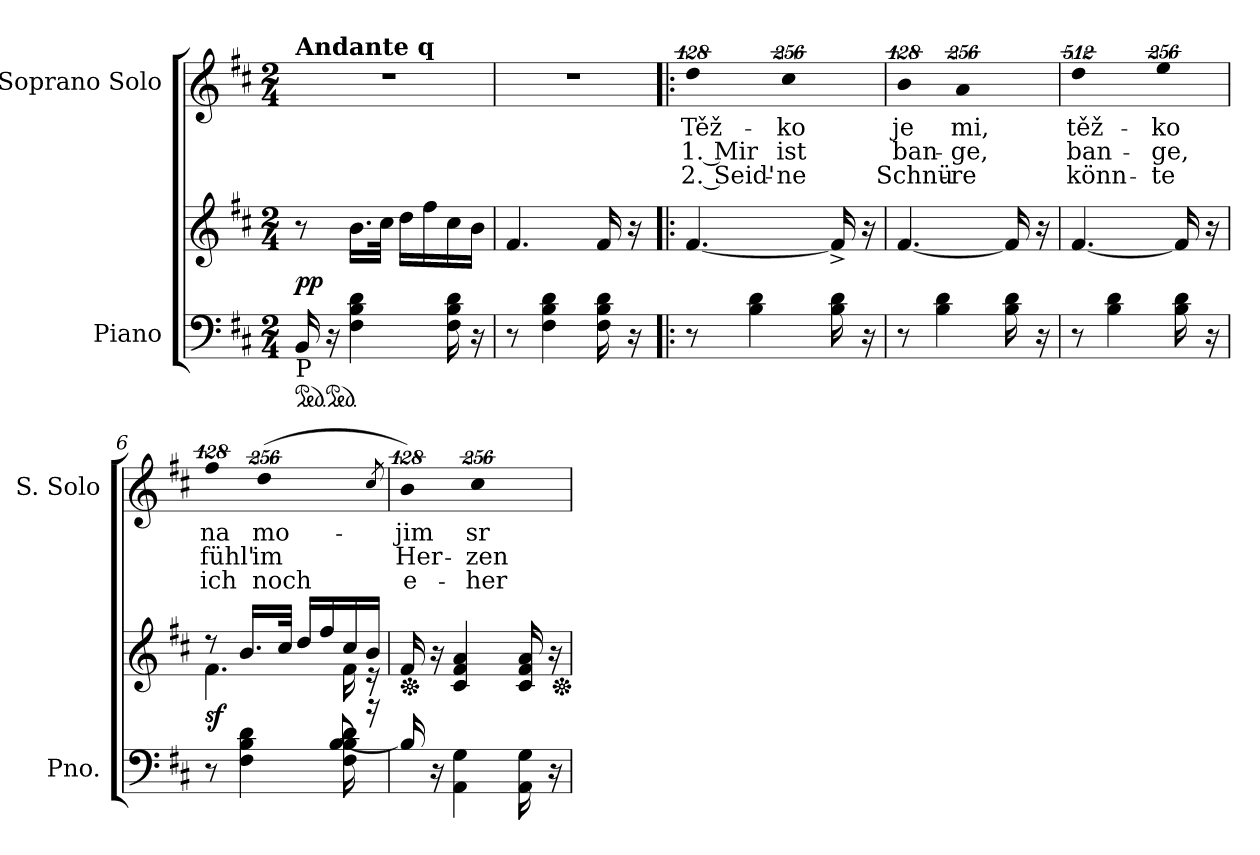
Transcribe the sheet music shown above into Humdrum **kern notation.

**kern	**kern	**dynam	**kern	**text	**text	**text
*part2	*part2	*part2	*part1	*part1	*part1	*part1
*staff3	*staff2	*staff2/3	*staff1	*staff1	*staff1	*staff1
*I"Piano	*	*	*I"Soprano Solo	*	*	*
*I'Pno.	*	*	*I'S. Solo	*	*	*
!!LO:PB:g=z
*clefF4	*clefG2	*	*clefG2	*	*	*
*k[f#c#]	*k[f#c#]	*	*k[f#c#]	*	*	*
*D:	*D:	*	*D:	*	*	*
*M2/4	*M2/4	*	*M2/4	*	*	*
*MM70	*MM70	*	*MM80	*	*	*
*ped	*	*	*	*	*	*
=1	=1	=1	=1	=1	=1	=1
!	!	!	!LO:TX:a:B:t=Andante q	!	!	!
!LO:TX:b:t=P	!	!	!	!	!	!
!	!	!	!LO:N:vis=1	!	!	!
16BBi/	8r	pp	2r	.	.	.
*ped	*	*	*	*	*	*
16r	.	.	.	.	.	.
4F#i\ 4Bi 4di	16.bi\LL	.	.	.	.	.
.	32cc#i\JJk	.	.	.	.	.
.	16ddi\LL	.	.	.	.	.
.	16ff#i\	.	.	.	.	.
16F#i\ 16Bi 16di	16cc#i\	.	.	.	.	.
16r	16bi\JJ	.	.	.	.	.
=2	=2	=2	=2	=2	=2	=2
!	!	!	!LO:N:vis=1	!	!	!
8r	4.f#i/	.	2r	.	.	.
4F#i\ 4Bi 4di	.	.	.	.	.	.
16F#i\ 16Bi 16di	16f#i/	.	.	.	.	.
16r	16r	.	.	.	.	.
=3!|:	=3!|:	=3!|:	=3!|:	=3!|:	=3!|:	=3!|:
!	!	!	!LO:N:vis=4	!	!	!
!	!	!	!	!LO:LY:b:color=#000000	!LO:LY:b:color=#000000	!LO:LY:b:color=#000000
8r	[<4.f#i/	.	512%85ddi\	Těž-	1. Mir	2. Seid'-
4Bi\ 4di	.	.	.	.	.	.
!	!	!	!LO:N:vis=2	!	!	!
!	!	!	!	!LO:LY:b:color=#000000	!LO:LY:b:color=#000000	!LO:LY:b:color=#000000
.	.	.	512%171cc#i\	-ko	ist	-ne
16Bi\ 16di	16f#^i/]	.	.	.	.	.
16r	16r	.	.	.	.	.
=4	=4	=4	=4	=4	=4	=4
!	!	!	!LO:N:vis=4	!	!	!
!	!	!	!	!LO:LY:b:color=#000000	!LO:LY:b:color=#000000	!LO:LY:b:color=#000000
8r	[<4.f#i/	.	512%85bi\	je	ban-	Schnü-
4Bi\ 4di	.	.	.	.	.	.
!	!	!	!LO:N:vis=2	!	!	!
!	!	!	!	!LO:LY:b:color=#000000	!LO:LY:b:color=#000000	!LO:LY:b:color=#000000
.	.	.	512%171ai/	mi,	-ge,	-re
16Bi\ 16di	16f#i/]	.	.	.	.	.
16r	16r	.	.	.	.	.
=5	=5	=5	=5	=5	=5	=5
!	!	!	!LO:N:vis=2	!	!	!
!	!	!	!	!LO:LY:b:color=#000000	!LO:LY:b:color=#000000	!LO:LY:b:color=#000000
8r	[<4.f#i/	.	1024%341ddi\	těž-	ban-	könn-
4Bi\ 4di	.	.	.	.	.	.
!	!	!	!LO:N:vis=4	!	!	!
!	!	!	!	!LO:LY:b:color=#000000	!LO:LY:b:color=#000000	!LO:LY:b:color=#000000
.	.	.	1024%171eei\	-ko	-ge,	-te
16Bi\ 16di	16f#i/]	.	.	.	.	.
16r	16r	.	.	.	.	.
=6	=6	=6	=6	=6	=6	=6
*^	*^	*	*	*	*	*
!	!	!	!	!	!LO:N:vis=4	!	!	!
!	!	!	!	!	!	!LO:LY:b:color=#000000	!LO:LY:b:color=#000000	!LO:LY:b:color=#000000
8r	4.ryy	8r	4.f#i\	sf	512%85ff#i\	na	fühl'	ich
4F#i\ 4Bi 4di	.	16.bi/LL	.	.	.	.	.	.
!	!	!	!	!	!LO:N:vis=2	!	!	!
!	!	!	!	!	!	!LO:LY:b:color=#000000	!LO:LY:b:color=#000000	!LO:LY:b:color=#000000
.	.	.	.	.	(512%171ddi\	mo-	im	noch
.	.	32cc#i/JJk	.	.	.	.	.	.
.	.	16ddi/LL	.	.	.	.	.	.
.	.	16ff#i/	.	.	.	.	.	.
16F#i\ 16Bi 16di	[<8Bi/	16cc#i/	16f#i\	.	.	.	.	.
16r	.	16bi/JJ	16r	.	.	.	.	.
*	*	*v	*v	*	*	*	*	*
.	.	.	.	8qcc#i/	.	.	.
!!LO:LB:g=z
=7	=7	=7	=7	=7	=7	=7	=7
*	*	*Xped	*	*	*	*	*
!	!	!	!	!LO:N:vis=4	!	!	!
!	!	!	!	!	!LO:LY:b:color=#000000	!LO:LY:b:color=#000000	!LO:LY:b:color=#000000
8ryy	16Bi/]	16f#i/	.	512%85bi\)	-jim	Her-	e-
.	16r	16r	.	.	.	.	.
4AAi\ 4Gi	4.ryy	4c#i/ 4f#i 4ai	.	.	.	.	.
!	!	!	!	!LO:N:vis=2	!	!	!
!	!	!	!	!	!LO:LY:b:color=#000000	!LO:LY:b:color=#000000	!LO:LY:b:color=#000000
.	.	.	.	512%171cc#i\	sr-	-zen	-her
16AAi\ 16Gi	.	16c#i/ 16f#i 16ai	.	.	.	.	.
16r	.	16r	.	.	.	.	.
*v	*v	*	*	*	*	*	*
*	*Xped	*	*	*	*	*
=	=	=	=	=	=	=
*-	*-	*-	*-	*-	*-	*-
